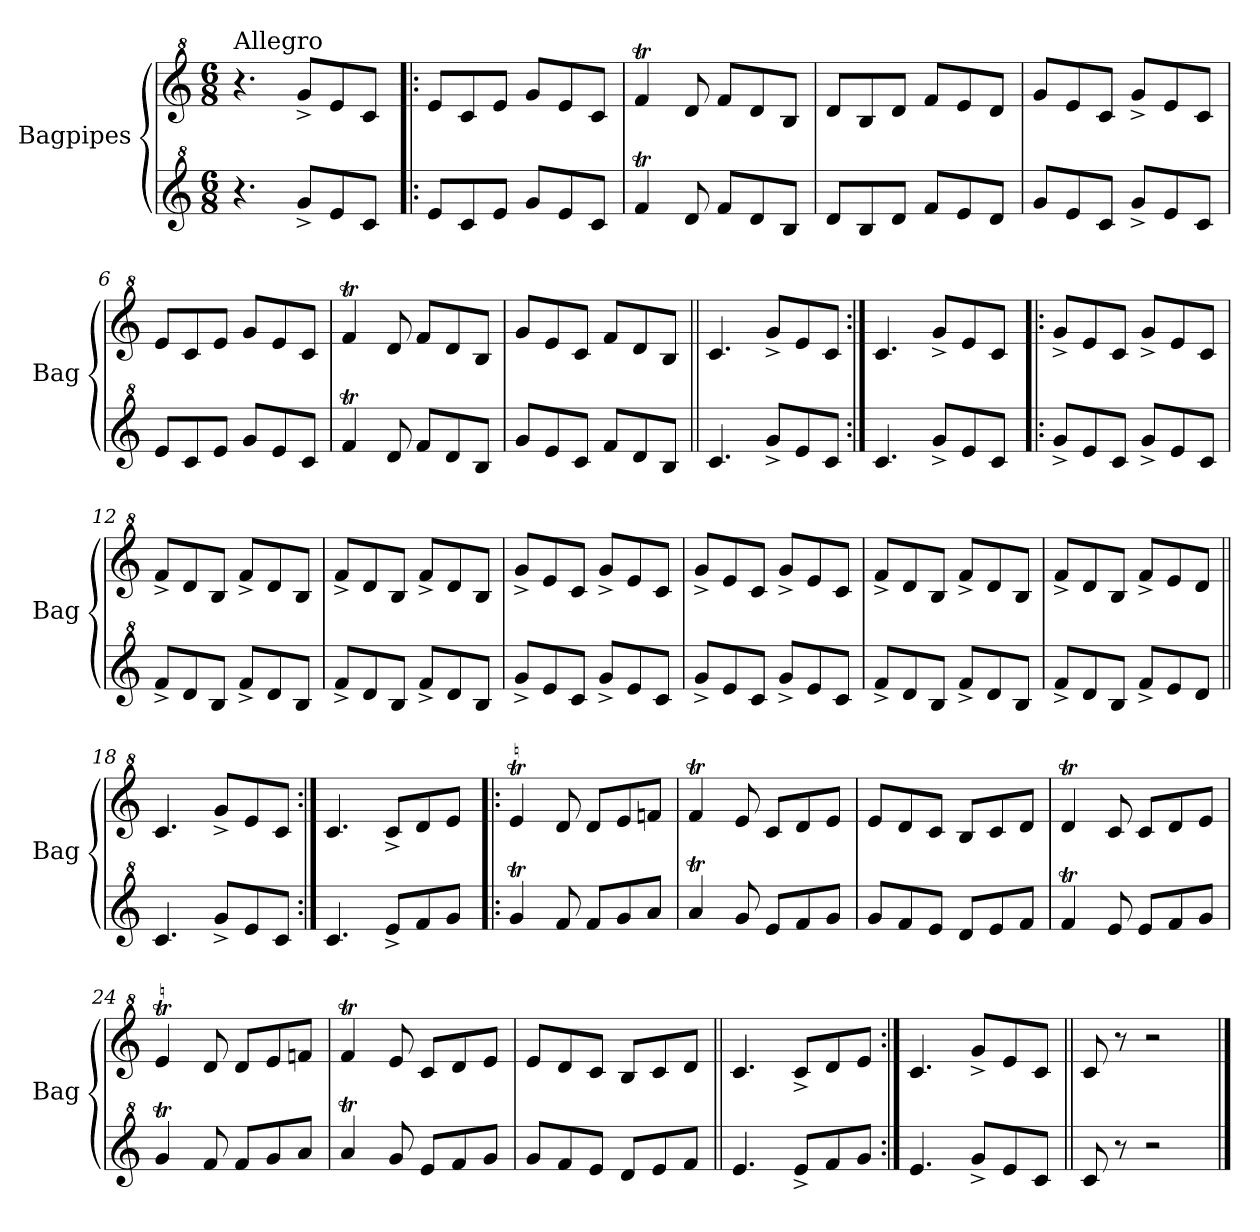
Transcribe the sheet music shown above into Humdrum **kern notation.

**kern	**kern
*part2	*part1
*staff2	*staff1
*I"Bagpipes	*I"Bagpipes
*I'Bag	*I'Bag
*clefG^2	*clefG^2
*ITrd1c2	*ITrd1c2
*k[b-e-]	*k[b-e-]
*B-:	*B-:
*M6/8	*M6/8
=1	=1
!	!LO:TX:a:t=Allegro
4.r	4.r
8ff^/L	8ff^/L
8dd/	8dd/
8b-/J	8b-/J
=2!|:	=2!|:
8dd/L	8dd/L
8b-/	8b-/
8dd/J	8dd/J
8ff/L	8ff/L
8dd/	8dd/
8b-/J	8b-/J
=3	=3
4ee-T/	4ee-T/
8cc/	8cc/
8ee-/L	8ee-/L
8cc/	8cc/
8a/J	8a/J
=4	=4
8cc/L	8cc/L
8a/	8a/
8cc/J	8cc/J
8ee-/L	8ee-/L
8dd/	8dd/
8cc/J	8cc/J
=5	=5
8ff/L	8ff/L
8dd/	8dd/
8b-/J	8b-/J
8ff^/L	8ff^/L
8dd/	8dd/
8b-/J	8b-/J
=6	=6
8dd/L	8dd/L
8b-/	8b-/
8dd/J	8dd/J
8ff/L	8ff/L
8dd/	8dd/
8b-/J	8b-/J
=7	=7
4ee-T/	4ee-T/
8cc/	8cc/
8ee-/L	8ee-/L
8cc/	8cc/
8a/J	8a/J
!!LO:LB:g=z
=8	=8
8ff/L	8ff/L
8dd/	8dd/
8b-/J	8b-/J
8ee-/L	8ee-/L
8cc/	8cc/
8a/J	8a/J
=9||	=9||
4.b-/	4.b-/
8ff^/L	8ff^/L
8dd/	8dd/
8b-/J	8b-/J
=10:|!	=10:|!
4.b-/	4.b-/
8ff^/L	8ff^/L
8dd/	8dd/
8b-/J	8b-/J
=11!|:	=11!|:
8ff^/L	8ff^/L
8dd/	8dd/
8b-/J	8b-/J
8ff^/L	8ff^/L
8dd/	8dd/
8b-/J	8b-/J
=12	=12
8ee-^/L	8ee-^/L
8cc/	8cc/
8a/J	8a/J
8ee-^/L	8ee-^/L
8cc/	8cc/
8a/J	8a/J
=13	=13
8ee-^/L	8ee-^/L
8cc/	8cc/
8a/J	8a/J
8ee-^/L	8ee-^/L
8cc/	8cc/
8a/J	8a/J
=14	=14
8ff^/L	8ff^/L
8dd/	8dd/
8b-/J	8b-/J
8ff^/L	8ff^/L
8dd/	8dd/
8b-/J	8b-/J
!!LO:LB:g=z
=15	=15
8ff^/L	8ff^/L
8dd/	8dd/
8b-/J	8b-/J
8ff^/L	8ff^/L
8dd/	8dd/
8b-/J	8b-/J
=16	=16
8ee-^/L	8ee-^/L
8cc/	8cc/
8a/J	8a/J
8ee-^/L	8ee-^/L
8cc/	8cc/
8a/J	8a/J
=17	=17
8ee-^/L	8ee-^/L
8cc/	8cc/
8a/J	8a/J
8ee-^/L	8ee-^/L
8dd/	8dd/
8cc/J	8cc/J
=18||	=18||
4.b-/	4.b-/
8ff^/L	8ff^/L
8dd/	8dd/
8b-/J	8b-/J
=19:|!	=19:|!
4.b-/	4.b-/
8dd^/L	8b-^/L
8ee-/	8cc/
8ff/J	8dd/J
=20!|:	=20!|:
4ffT/	4ddT/
8ee-/	8cc/
8ee-/L	8cc/L
8ff/	8dd/
8gg/J	8ee-/J
=21	=21
4ggT/	4ee-T/
8ff/	8dd/
8dd/L	8b-/L
8ee-/	8cc/
8ff/J	8dd/J
!!LO:LB:g=z
=22	=22
8ff/L	8dd/L
8ee-/	8cc/
8dd/J	8b-/J
8cc/L	8a/L
8dd/	8b-/
8ee-/J	8cc/J
=23	=23
4ee-T/	4ccT/
8dd/	8b-/
8dd/L	8b-/L
8ee-/	8cc/
8ff/J	8dd/J
=24	=24
4ffT/	4ddT/
8ee-/	8cc/
8ee-/L	8cc/L
8ff/	8dd/
8gg/J	8ee-/J
=25	=25
4ggT/	4ee-T/
8ff/	8dd/
8dd/L	8b-/L
8ee-/	8cc/
8ff/J	8dd/J
=26	=26
8ff/L	8dd/L
8ee-/	8cc/
8dd/J	8b-/J
8cc/L	8a/L
8dd/	8b-/
8ee-/J	8cc/J
=27||	=27||
4.dd/	4.b-/
8dd^/L	8b-^/L
8ee-/	8cc/
8ff/J	8dd/J
=28:|!	=28:|!
4.dd/	4.b-/
8ff^/L	8ff^/L
8dd/	8dd/
8b-/J	8b-/J
!!LO:LB:g=z
=29||	=29||
8b-/	8b-/
8r	8r
2r	2r
==	==
*-	*-
